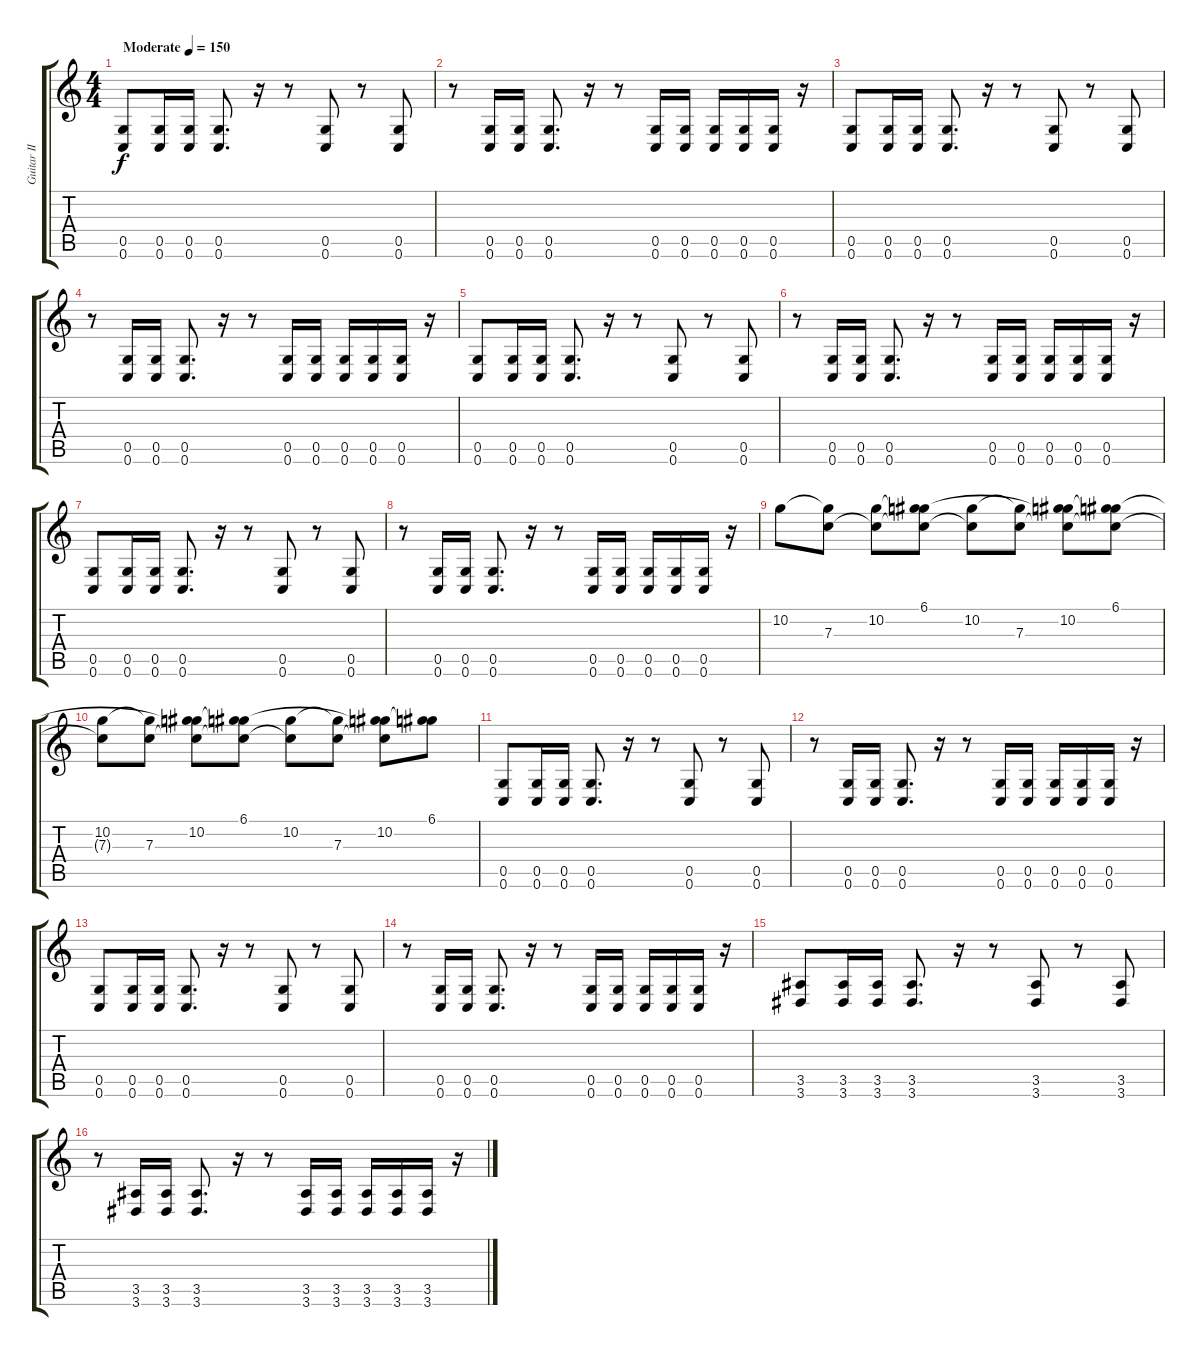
\track ("Guitar II" "Guitar II") {instrument overdrivenguitar}
\staff {score tabs}
\tuning (D4 A3 F3 C3 G2 C2) {hide}
\ts (4 4)
\tempo (150 "Moderate")
\clef g2
\ks c
(0.5 0.6).8{dy f instrument overdrivenguitar} (0.5 0.6).16 (0.5 0.6).16 (0.5 0.6).8{d} r.16 r.8 (0.5 0.6).8 r.8 (0.5 0.6).8 |
r.8 (0.5 0.6).16 (0.5 0.6).16 (0.5 0.6).8{d} r.16 r.8 (0.5 0.6).16 (0.5 0.6).16 (0.5 0.6).16 (0.5 0.6).16 (0.5 0.6).16 r.16 |
(0.5 0.6).8 (0.5 0.6).16 (0.5 0.6).16 (0.5 0.6).8{d} r.16 r.8 (0.5 0.6).8 r.8 (0.5 0.6).8 |
r.8 (0.5 0.6).16 (0.5 0.6).16 (0.5 0.6).8{d} r.16 r.8 (0.5 0.6).16 (0.5 0.6).16 (0.5 0.6).16 (0.5 0.6).16 (0.5 0.6).16 r.16 |
(0.5 0.6).8 (0.5 0.6).16 (0.5 0.6).16 (0.5 0.6).8{d} r.16 r.8 (0.5 0.6).8 r.8 (0.5 0.6).8 |
r.8 (0.5 0.6).16 (0.5 0.6).16 (0.5 0.6).8{d} r.16 r.8 (0.5 0.6).16 (0.5 0.6).16 (0.5 0.6).16 (0.5 0.6).16 (0.5 0.6).16 r.16 |
(0.5 0.6).8 (0.5 0.6).16 (0.5 0.6).16 (0.5 0.6).8{d} r.16 r.8 (0.5 0.6).8 r.8 (0.5 0.6).8 |
r.8 (0.5 0.6).16 (0.5 0.6).16 (0.5 0.6).8{d} r.16 r.8 (0.5 0.6).16 (0.5 0.6).16 (0.5 0.6).16 (0.5 0.6).16 (0.5 0.6).16 r.16 |
10.2.8 (10.2{t} 7.3).8 (10.2 7.3{t}).8 (6.1 10.2{t} 7.3{t}).8 (10.2 7.3{t}).8 (10.2{t} 7.3).8 (6.1{t} 10.2 7.3{t}).8 (6.1 10.2{t} 7.3{t}).8 |
(10.2 7.3{t}).8 (10.2{t} 7.3).8 (6.1{t} 10.2 7.3{t}).8 (6.1 10.2{t} 7.3{t}).8 (10.2 7.3{t}).8 (10.2{t} 7.3).8 (6.1{t} 10.2 7.3{t}).8 (6.1 10.2{t}).8 |
(0.5 0.6).8 (0.5 0.6).16 (0.5 0.6).16 (0.5 0.6).8{d} r.16 r.8 (0.5 0.6).8 r.8 (0.5 0.6).8 |
r.8 (0.5 0.6).16 (0.5 0.6).16 (0.5 0.6).8{d} r.16 r.8 (0.5 0.6).16 (0.5 0.6).16 (0.5 0.6).16 (0.5 0.6).16 (0.5 0.6).16 r.16 |
(0.5 0.6).8 (0.5 0.6).16 (0.5 0.6).16 (0.5 0.6).8{d} r.16 r.8 (0.5 0.6).8 r.8 (0.5 0.6).8 |
r.8 (0.5 0.6).16 (0.5 0.6).16 (0.5 0.6).8{d} r.16 r.8 (0.5 0.6).16 (0.5 0.6).16 (0.5 0.6).16 (0.5 0.6).16 (0.5 0.6).16 r.16 |
(3.5 3.6).8 (3.5 3.6).16 (3.5 3.6).16 (3.5 3.6).8{d} r.16 r.8 (3.5 3.6).8 r.8 (3.5 3.6).8 |
r.8 (3.5 3.6).16 (3.5 3.6).16 (3.5 3.6).8{d} r.16 r.8 (3.5 3.6).16 (3.5 3.6).16 (3.5 3.6).16 (3.5 3.6).16 (3.5 3.6).16 r.16
